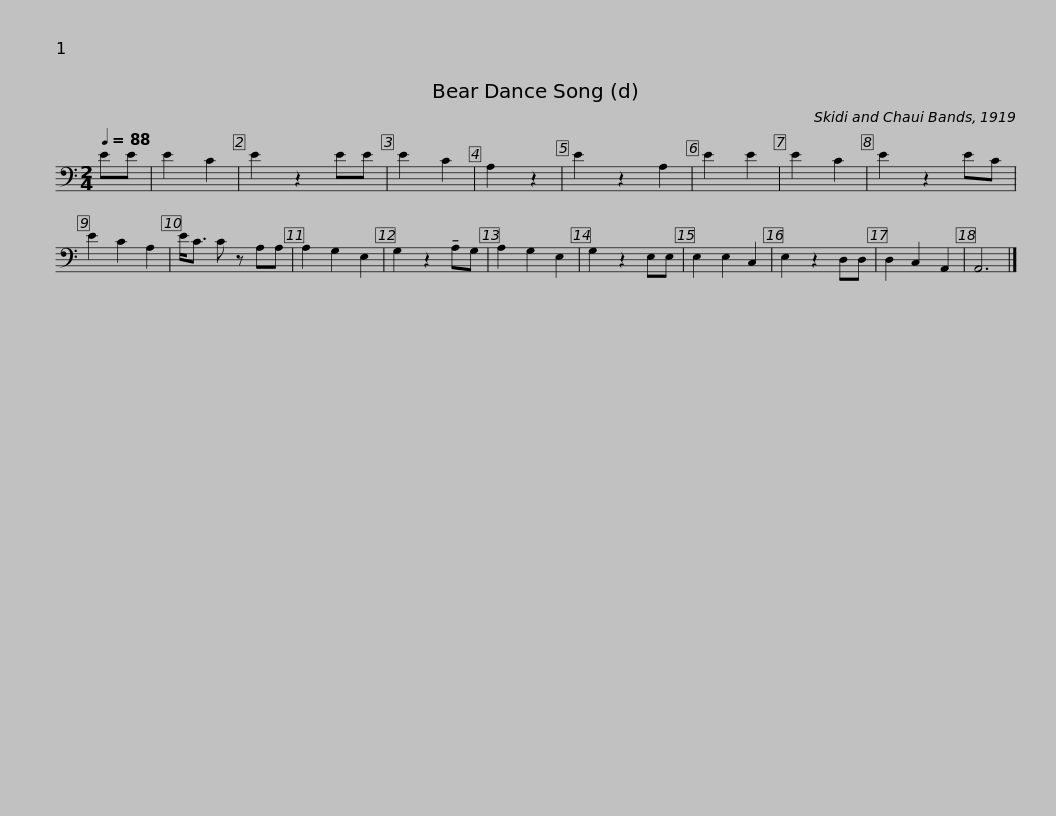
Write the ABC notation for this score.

X:1
L:1/8
Q:1/4=88
M:2/4
I:linebreak $
K:C
V:1 bass
V:1
 EE | E2 C2 | E2 z2 EE | E2 C2 | A,2 z2 | %5
 E2 z2 A,2 | E2 E2 | E2 C2 | E2 z2 EC | E2 C2 A,2 | %10
 E<C C z A,A, | A,2 G,2 E,2 |$ G,2 z2 !tenuto!A,G, | A,2 G,2 E,2 | G,2 z2 E,E, | %15
 E,2 E,2 C,2 | E,2 z2 D,D, | D,2 C,2 A,,2 | A,,6 |] %19
